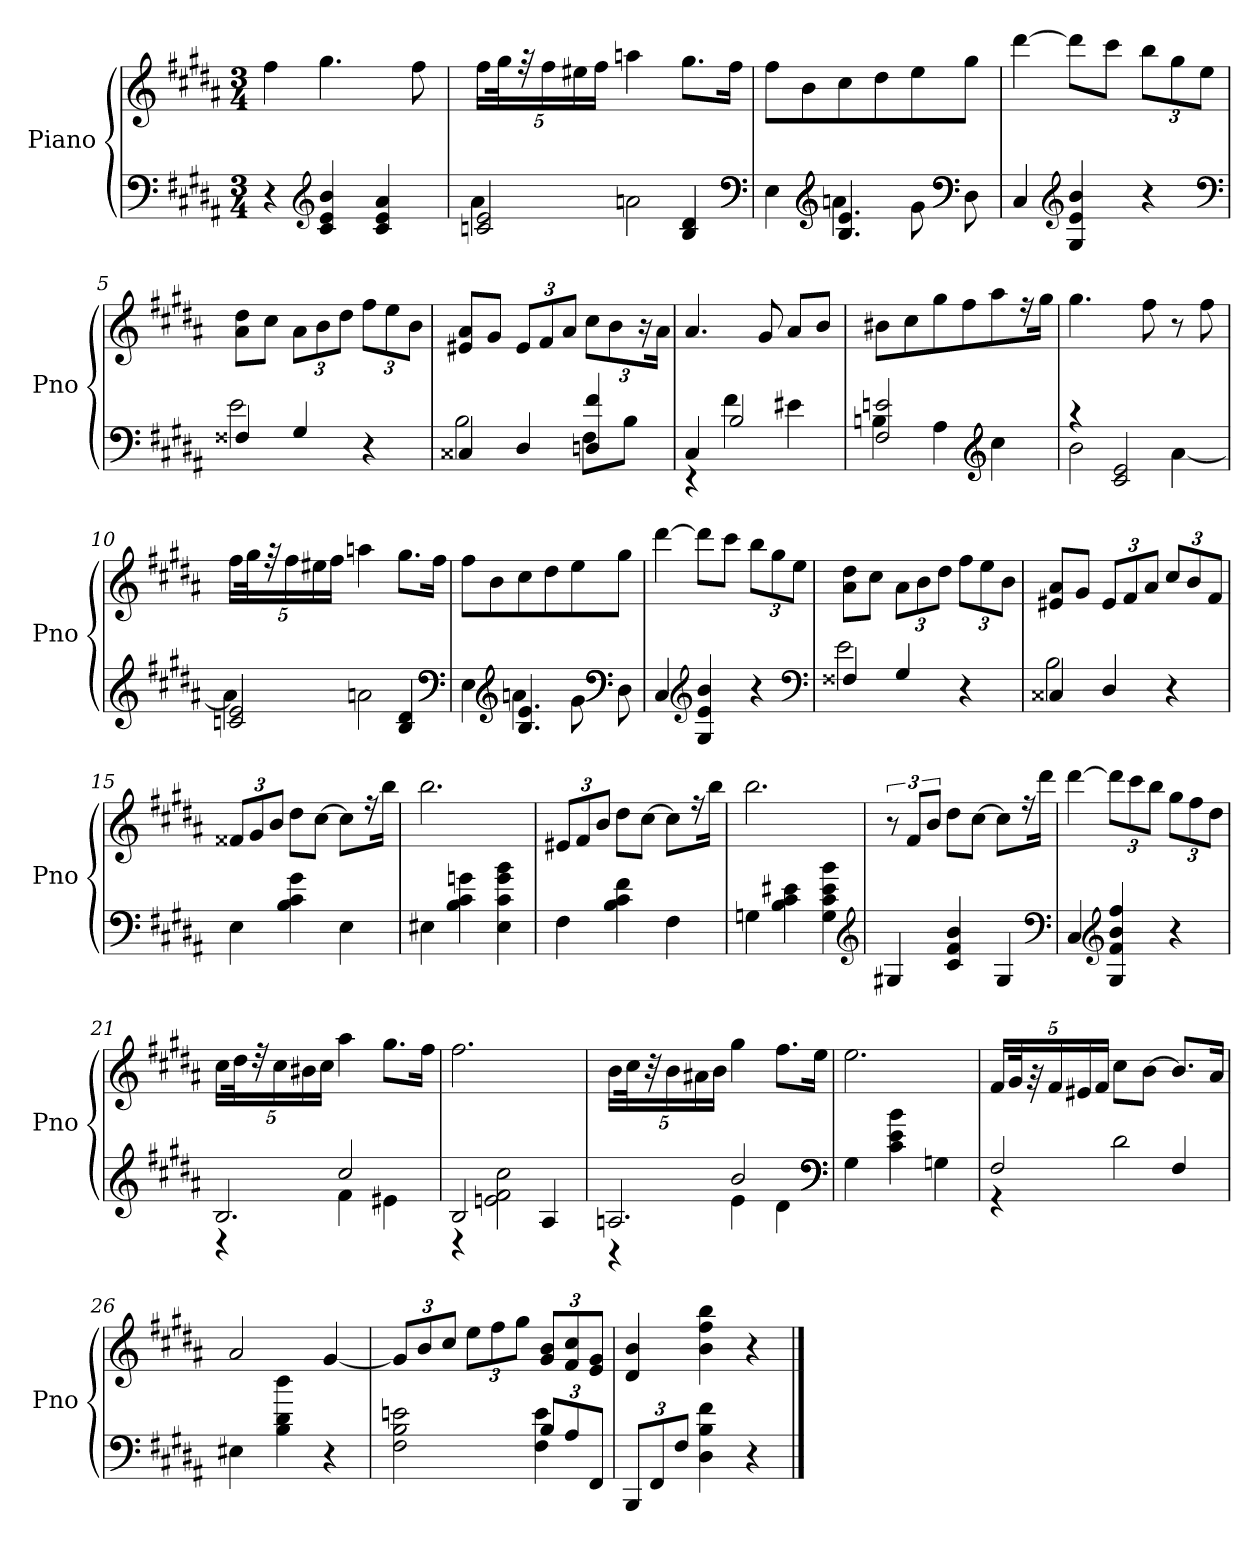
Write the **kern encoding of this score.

**kern	**kern
*part1	*part1
*staff2	*staff1
*I"Piano	*
*I'Pno	*
*clefF4	*clefG2
*k[f#c#g#d#a#]	*k[f#c#g#d#a#]
*B:	*B:
*M3/4	*M3/4
=1	=1
4r	4ff#
*clefG2	*
4c# 4e 4b	4.gg#
4c# 4e 4a#	.
.	8ff#
=2	=2
*^	*
2cn 2e	4a#	20ff#LL
.	.	40gg#K
.	.	40r
.	.	20ff#
.	.	20ee#X
.	.	20ff#JJ
.	2an	4aan
4B 4d#	.	8.gg#L
.	.	16ff#Jk
*clefF4	*	*
=3	=3	=3
4E	4ryy	8ff#L
.	.	8b
*clefG2	*	*
4.B 4.e	4an	8cc#
.	.	8dd#
.	8g#	8ee
*clefF4	*	*
8D#	8ryy	8gg#J
*v	*v	*
=4	=4
4C#	[4ddd#
*clefG2	*
4G# 4e 4b	8ddd#L]
.	8ccc#J
4r	12bbL
.	12gg#
.	12eeJ
*clefF4	*
=5	=5
*^	*
4F##X	2e	8a# 8dd#L
.	.	8cc#J
4G#	.	12a#L
.	.	12b
.	.	12dd#J
4r	4ryy	12ff#L
.	.	12ee
.	.	12bJ
=6	=6	=6
4C##X	2B	8e#X 8a#L
.	.	8g#J
4D#	.	12e#L
.	.	12f#
.	.	12a#J
4Dn 4f#	8F#L	12cc#L
.	.	12b
.	8BJ	.
.	.	24r
.	.	24a#Jk
=7	=7	=7
4C#	4r	4.a#
2B	4f#	.
.	.	8g#
.	4e#X	8a#L
.	.	8bJ
=8	=8	=8
2F# 2en	4Bn	8b#XL
.	.	8cc#
.	4A#	8gg#
.	.	8ff#
*clefG2	*	*
4cc#	4ryy	8aa#
.	.	16r
.	.	16gg#Jk
=9	=9	=9
4r	2b	4.gg#
2c# 2e	.	.
.	.	8ff#
.	[4a#	8r
.	.	8ff#
=10	=10	=10
2cn 2e	4a#]	20ff#LL
.	.	40gg#K
.	.	40r
.	.	20ff#
.	.	20ee#X
.	.	20ff#JJ
.	2an	4aan
4B 4d#	.	8.gg#L
.	.	16ff#Jk
*clefF4	*	*
=11	=11	=11
4E	4ryy	8ff#L
.	.	8b
*clefG2	*	*
4.B 4.e	4an	8cc#
.	.	8dd#
.	8g#	8ee
*clefF4	*	*
8D#	8ryy	8gg#J
*v	*v	*
=12	=12
4C#	[4ddd#
*clefG2	*
4G# 4e 4b	8ddd#L]
.	8ccc#J
4r	12bbL
.	12gg#
.	12eeJ
*clefF4	*
=13	=13
*^	*
4F##X	2e	8a# 8dd#L
.	.	8cc#J
4G#	.	12a#L
.	.	12b
.	.	12dd#J
4r	4ryy	12ff#L
.	.	12ee
.	.	12bJ
=14	=14	=14
4C##X	2B	8e#X 8a#L
.	.	8g#J
4D#	.	12e#L
.	.	12f#
.	.	12a#J
4r	4ryy	12cc#L
.	.	12b
.	.	12f#J
*v	*v	*
=15	=15
4E	12f##XL
.	12g#
.	12bJ
4B 4c# 4g#	8dd#L
.	[8cc#J
4E	8cc#L]
.	16r
.	16bbJk
=16	=16
4E#X	2.bb
4B 4c# 4gn	.
4E# 4c# 4g 4b	.
=17	=17
4F#	12e#XL
.	12f#
.	12bJ
4B 4c# 4f#	8dd#L
.	[8cc#J
4F#	8cc#L]
.	16r
.	16bbJk
=18	=18
4Gn	2.bb
4B 4c# 4e#X	.
4G 4c# 4e# 4b	.
*clefG2	*
=19	=19
4G#X	12r
.	12f#L
.	12bJ
4c# 4f# 4b	8dd#L
.	[8cc#J
4G#	8cc#L]
.	16r
.	16ddd#Jk
*clefF4	*
=20	=20
4C#	[4ddd#
*clefG2	*
4G# 4f# 4b 4ff#	12ddd#L]
.	12ccc#
.	12bbJ
4r	12gg#L
.	12ff#
.	12dd#J
=21	=21
*^	*
*	*^	*
2.B	4r	4ryy	20cc#LL
.	.	.	40dd#K
.	.	.	40r
.	.	.	20cc#
.	.	.	20b#X
.	.	.	20cc#JJ
.	4f#	2cc#	4aa#
.	4e#X	.	8.gg#L
.	.	.	16ff#Jk
*	*v	*v	*
=22	=22	=22
2B	4r	2.ff#
.	2en 2f# 2cc#	.
4A#	.	.
=23	=23	=23
*	*^	*
2.An	4r	4ryy	20bLL
.	.	.	40cc#K
.	.	.	40r
.	.	.	20b
.	.	.	20a#X
.	.	.	20bJJ
.	4e	2b	4gg#
.	4d#	.	8.ff#L
.	.	.	16eeJk
*v	*v	*v	*
*clefF4	*
=24	=24
4G#	2.ee
4c# 4e 4b	.
4Gn	.
=25	=25
*^	*
2F#	4r	20f#LL
.	.	40g#K
.	.	40r
.	.	20f#
.	.	20e#X
.	.	20f#JJ
.	2d#	8cc#L
.	.	[8bJ
4F#	.	8.bL]
.	.	16a#Jk
*v	*v	*
=26	=26
4E#X	2a#
4B\ 4d#\ 4dd#\	.
4r	[4g#
=27	=27
*^	*
2F# 2B 2en	2ryy	12g#L]
.	.	12b
.	.	12cc#J
.	.	12eeL
.	.	12ff#
.	.	12gg#J
12BL	4F# 4e	12g# 12bL
12A#	.	12f# 12cc#
12FF#J	.	12e 12g#J
*v	*v	*
=28	=28
12BBBL	4d# 4b
12FF#	.
12F#J	.
4D# 4B 4f#	4b 4ff# 4bb
4r	4r
==	==
*-	*-
